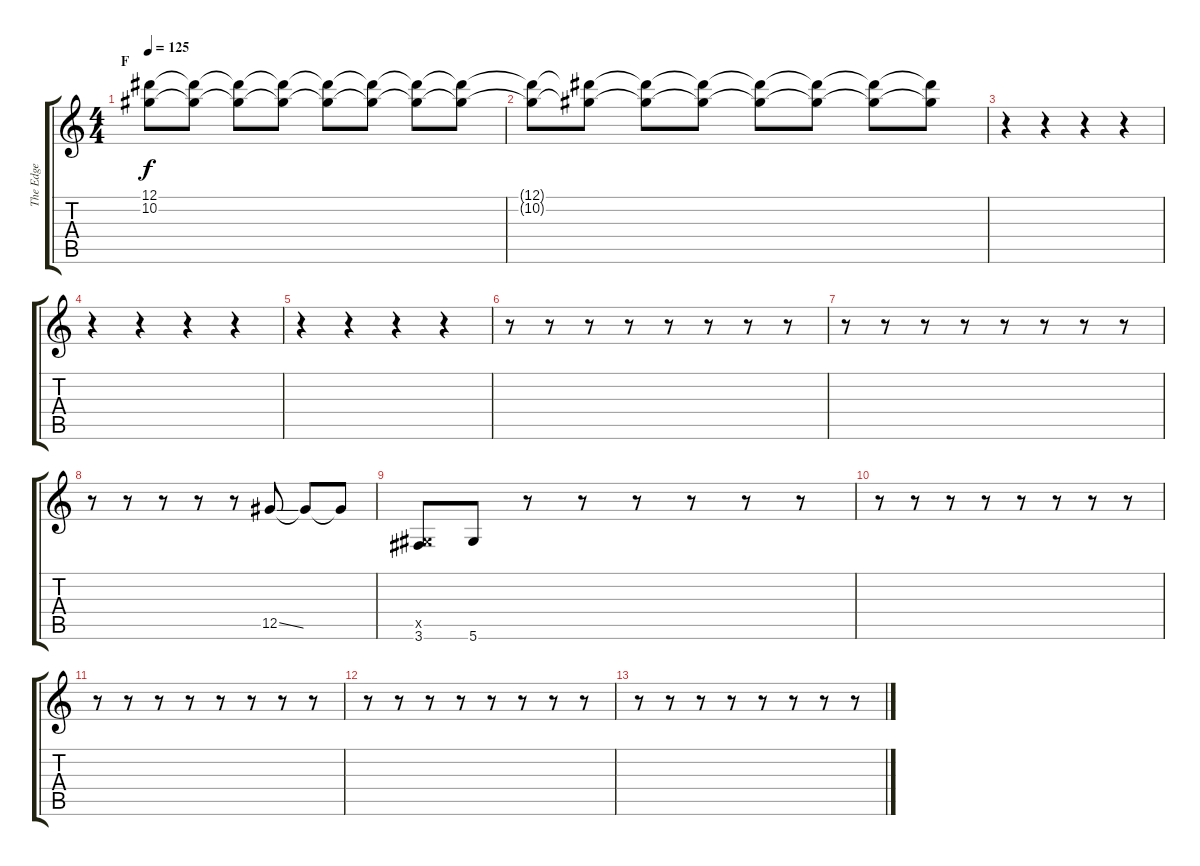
\track ("The Edge" "The Edge") {instrument distortionguitar}
\staff {score tabs}
\tuning (Eb4 Bb3 Gb3 Db3 Ab2 Eb2) {hide}
\ts (4 4)
\section ("" "F")
\tempo 125
\clef g2
\ks c
(12.1{t} 10.2{t}).8{dy f} (12.1{t} 10.2{t}).8 (12.1{t} 10.2{t}).8 (12.1{t} 10.2{t}).8 (12.1{t} 10.2{t}).8 (12.1{t} 10.2{t}).8 (12.1{t} 10.2{t}).8 (12.1{t} 10.2{t}).8 |
(12.1{t} 10.2{t}).8 (12.1{t} 10.2{t}).8 (12.1{t} 10.2{t}).8 (12.1{t} 10.2{t}).8 (12.1{t} 10.2{t}).8 (12.1{t} 10.2{t}).8 (12.1{t} 10.2{t}).8 (12.1{t} 10.2{t}).8 |
r.4 r.4 r.4 r.4 |
r.4 r.4 r.4 r.4 |
r.4 r.4 r.4 r.4 |
r.8 r.8 r.8 r.8 r.8 r.8 r.8 r.8 |
r.8 r.8 r.8 r.8 r.8 r.8 r.8 r.8 |
r.8 r.8 r.8 r.8 r.8 12.5{ss}.8 12.5{t}.8 12.5{t}.8 |
(0.5{x} 3.6).8 5.6.8 r.8 r.8 r.8 r.8 r.8 r.8 |
r.8 r.8 r.8 r.8 r.8 r.8 r.8 r.8 |
r.8 r.8 r.8 r.8 r.8 r.8 r.8 r.8 |
r.8 r.8 r.8 r.8 r.8 r.8 r.8 r.8 |
r.8 r.8 r.8 r.8 r.8 r.8 r.8 r.8
